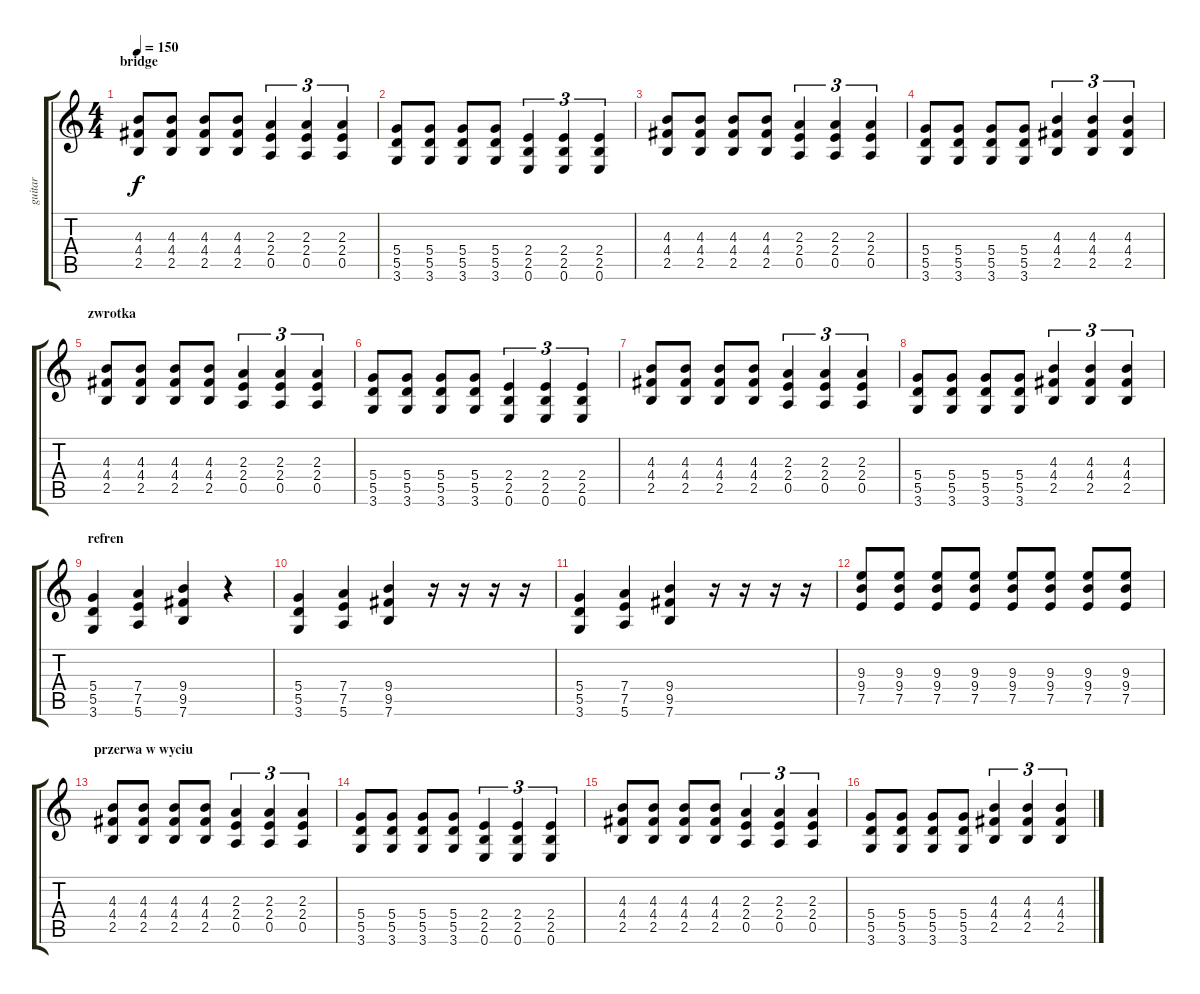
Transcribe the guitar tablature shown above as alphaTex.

\track ("guitar" "guitar") {instrument overdrivenguitar}
\staff {score tabs}
\tuning (E4 B3 G3 D3 A2 E2) {hide}
\ts (4 4)
\section ("" "bridge")
\tempo 150
\clef g2
\ks c
(4.3 4.4 2.5).8{dy f} (4.3 4.4 2.5).8 (4.3 4.4 2.5).8 (4.3 4.4 2.5).8 (2.3 2.4 0.5).4{tu (3 2)} (2.3 2.4 0.5).4{tu (3 2)} (2.3 2.4 0.5).4{tu (3 2)} |
(5.4 5.5 3.6).8 (5.4 5.5 3.6).8 (5.4 5.5 3.6).8 (5.4 5.5 3.6).8 (2.4 2.5 0.6).4{tu (3 2)} (2.4 2.5 0.6).4{tu (3 2)} (2.4 2.5 0.6).4{tu (3 2)} |
(4.3 4.4 2.5).8 (4.3 4.4 2.5).8 (4.3 4.4 2.5).8 (4.3 4.4 2.5).8 (2.3 2.4 0.5).4{tu (3 2)} (2.3 2.4 0.5).4{tu (3 2)} (2.3 2.4 0.5).4{tu (3 2)} |
(5.4 5.5 3.6).8 (5.4 5.5 3.6).8 (5.4 5.5 3.6).8 (5.4 5.5 3.6).8 (4.3 4.4 2.5).4{tu (3 2)} (4.3 4.4 2.5).4{tu (3 2)} (4.3 4.4 2.5).4{tu (3 2)} |
\section ("" "zwrotka")
(4.3 4.4 2.5).8 (4.3 4.4 2.5).8 (4.3 4.4 2.5).8 (4.3 4.4 2.5).8 (2.3 2.4 0.5).4{tu (3 2)} (2.3 2.4 0.5).4{tu (3 2)} (2.3 2.4 0.5).4{tu (3 2)} |
(5.4 5.5 3.6).8 (5.4 5.5 3.6).8 (5.4 5.5 3.6).8 (5.4 5.5 3.6).8 (2.4 2.5 0.6).4{tu (3 2)} (2.4 2.5 0.6).4{tu (3 2)} (2.4 2.5 0.6).4{tu (3 2)} |
(4.3 4.4 2.5).8 (4.3 4.4 2.5).8 (4.3 4.4 2.5).8 (4.3 4.4 2.5).8 (2.3 2.4 0.5).4{tu (3 2)} (2.3 2.4 0.5).4{tu (3 2)} (2.3 2.4 0.5).4{tu (3 2)} |
(5.4 5.5 3.6).8 (5.4 5.5 3.6).8 (5.4 5.5 3.6).8 (5.4 5.5 3.6).8 (4.3 4.4 2.5).4{tu (3 2)} (4.3 4.4 2.5).4{tu (3 2)} (4.3 4.4 2.5).4{tu (3 2)} |
\section ("" "refren")
(5.4 5.5 3.6).4 (7.4 7.5 5.6).4 (9.4 9.5 7.6).4 r.4 |
(5.4 5.5 3.6).4 (7.4 7.5 5.6).4 (9.4 9.5 7.6).4 r.16 r.16 r.16 r.16 |
(5.4 5.5 3.6).4 (7.4 7.5 5.6).4 (9.4 9.5 7.6).4 r.16 r.16 r.16 r.16 |
(9.3 9.4 7.5).8 (9.3 9.4 7.5).8 (9.3 9.4 7.5).8 (9.3 9.4 7.5).8 (9.3 9.4 7.5).8 (9.3 9.4 7.5).8 (9.3 9.4 7.5).8 (9.3 9.4 7.5).8 |
\section ("" "przerwa w wyciu")
(4.3 4.4 2.5).8 (4.3 4.4 2.5).8 (4.3 4.4 2.5).8 (4.3 4.4 2.5).8 (2.3 2.4 0.5).4{tu (3 2)} (2.3 2.4 0.5).4{tu (3 2)} (2.3 2.4 0.5).4{tu (3 2)} |
(5.4 5.5 3.6).8 (5.4 5.5 3.6).8 (5.4 5.5 3.6).8 (5.4 5.5 3.6).8 (2.4 2.5 0.6).4{tu (3 2)} (2.4 2.5 0.6).4{tu (3 2)} (2.4 2.5 0.6).4{tu (3 2)} |
(4.3 4.4 2.5).8 (4.3 4.4 2.5).8 (4.3 4.4 2.5).8 (4.3 4.4 2.5).8 (2.3 2.4 0.5).4{tu (3 2)} (2.3 2.4 0.5).4{tu (3 2)} (2.3 2.4 0.5).4{tu (3 2)} |
(5.4 5.5 3.6).8 (5.4 5.5 3.6).8 (5.4 5.5 3.6).8 (5.4 5.5 3.6).8 (4.3 4.4 2.5).4{tu (3 2)} (4.3 4.4 2.5).4{tu (3 2)} (4.3 4.4 2.5).4{tu (3 2)}
